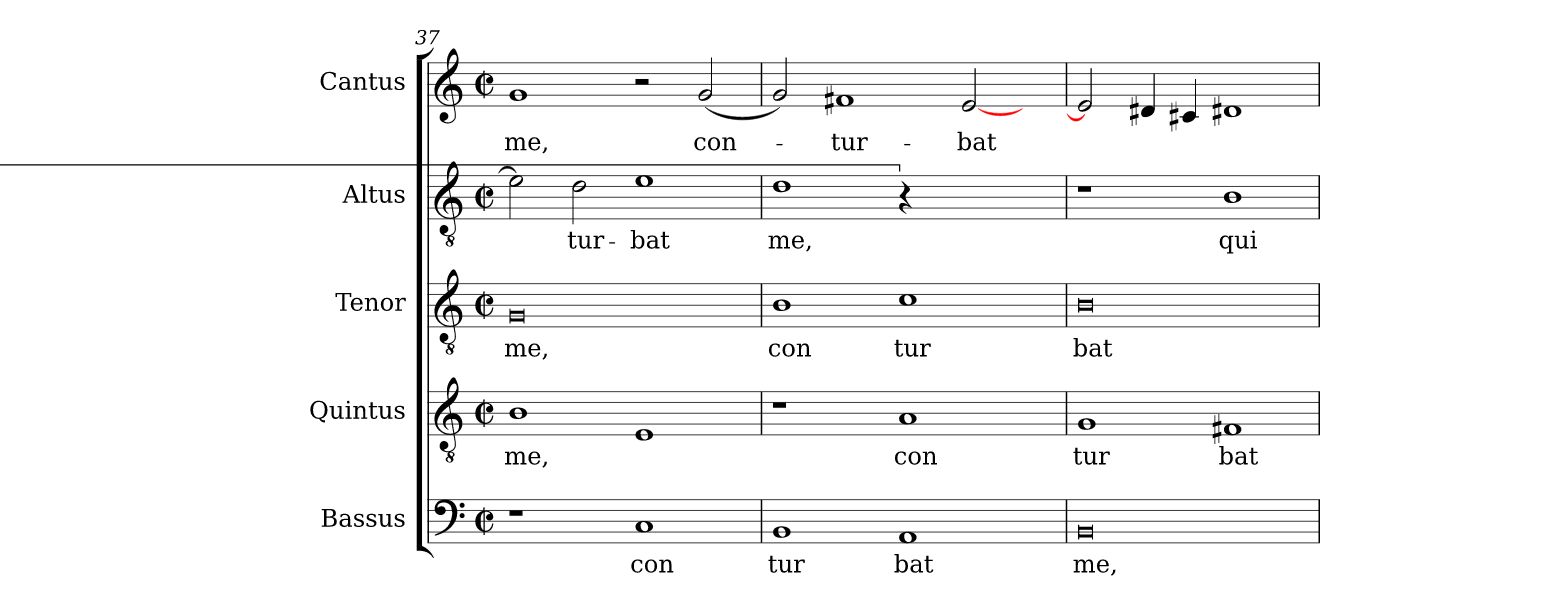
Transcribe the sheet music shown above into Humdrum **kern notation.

**kern	**text	**kern	**text	**kern	**text	**kern	**text	**kern	**text
*part5	*part5	*part4	*part4	*part3	*part3	*part2	*part2	*part1	*part1
*staff5	*staff5	*staff4	*staff4	*staff3	*staff3	*staff2	*staff2	*staff1	*staff1
*I"Bassus	*	*I"Quintus	*	*I"Tenor	*	*I"Altus	*	*I"Cantus	*
*clefF4	*	*clefGv2	*	*clefGv2	*	*clefGv2	*	*clefG2	*
*M2/2	*	*M2/2	*	*M2/2	*	*M2/2	*	*M2/2	*
*met(c|)	*	*met(c|)	*	*met(c|)	*	*met(c|)	*	*met(c|)	*
=37	=37	=37	=37	=37	=37	=37	=37	=37	=37
!	!	!	!LO:LY:b:cj	!	!LO:LY:b:cj	!	!	!	!LO:LY:b:cj
1r	.	1B	me,	0G	me,	2e\]	.	1g	me,
!	!	!	!	!	!	!	!LO:LY:b:cj	!	!
.	.	.	.	.	.	2d\	-tur-	.	.
!	!LO:LY:b:cj	!	!	!	!	!	!LO:LY:b:cj	!	!
1C	con	1E	.	.	.	1e	-bat	2r	.
!	!	!	!	!	!	!	!	!	!LO:LY:b
.	.	.	.	.	.	.	.	(<2g/	con-
=38	=38	=38	=38	=38	=38	=38	=38	=38	=38
!	!LO:LY:b:cj	!	!	!	!LO:LY:b:cj	!	!LO:LY:b:cj	!	!
1BB	tur	1r	.	1B	con	1d	me,	2g/)	.
!	!	!	!	!	!	!	!	!	!LO:LY:b:cj
.	.	.	.	.	.	.	.	1f#X	-tur-
!	!LO:LY:b:cj	!	!LO:LY:b:cj	!	!LO:LY:b:cj	!LO:N:vis=1	!	!	!
1AA	bat	1A	con	1c	tur	4%5r	.	.	.
!	!	!	!	!	!	!	!	!	!LO:LY:b
.	.	.	.	.	.	.	.	[<2e/	-bat
4ryy	.	4ryy	.	4ryy	.	.	.	4ryy	.
=39	=39	=39	=39	=39	=39	=39	=39	=39	=39
!	!LO:LY:b:cj	!	!LO:LY:b:cj	!	!LO:LY:b:cj	!	!	!	!
0BB	me,	1G	tur	0B	bat	1r	.	2e/]	.
.	.	.	.	.	.	.	.	4d#/	.
.	.	.	.	.	.	.	.	4c#/	.
!	!	!	!LO:LY:b:cj	!	!	!	!LO:LY:b:cj	!	!
.	.	1F#X	bat	.	.	1B	qui-	1d#X	.
=	=	=	=	=	=	=	=	=	=
*-	*-	*-	*-	*-	*-	*-	*-	*-	*-
